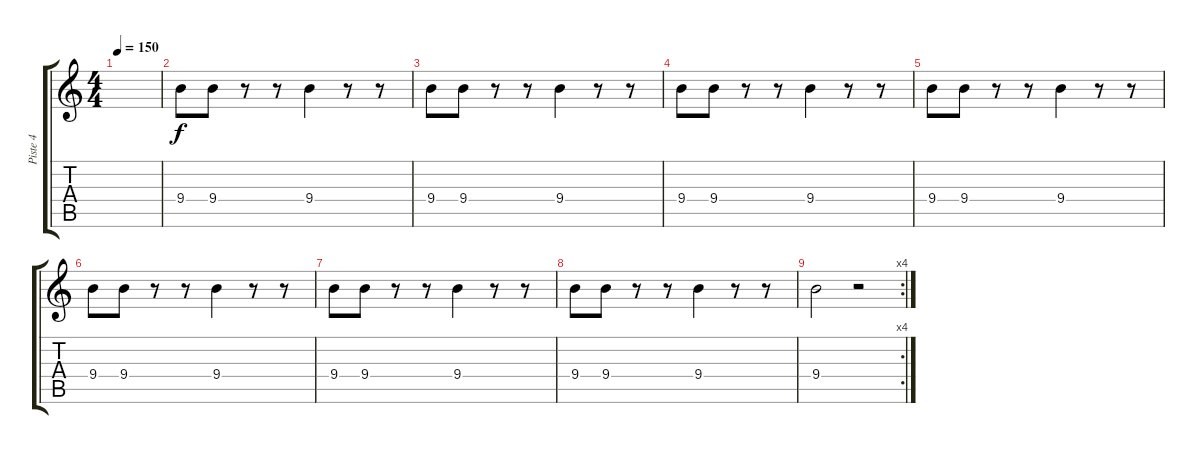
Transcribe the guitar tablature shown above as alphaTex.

\track ("Piste 4" "Piste 4") {instrument distortionguitar}
\staff {score tabs}
\tuning (E4 B3 G3 D3 A2 E2) {hide}
\ts (4 4)
\tempo 150
\clef g2
\ks c
|
9.4.8 9.4.8 r.8 r.8 9.4.4 r.8 r.8 |
9.4.8 9.4.8 r.8 r.8 9.4.4 r.8 r.8 |
9.4.8 9.4.8 r.8 r.8 9.4.4 r.8 r.8 |
9.4.8 9.4.8 r.8 r.8 9.4.4 r.8 r.8 |
9.4.8 9.4.8 r.8 r.8 9.4.4 r.8 r.8 |
9.4.8 9.4.8 r.8 r.8 9.4.4 r.8 r.8 |
9.4.8 9.4.8 r.8 r.8 9.4.4 r.8 r.8 |
\rc 4
9.4.2 r.2
